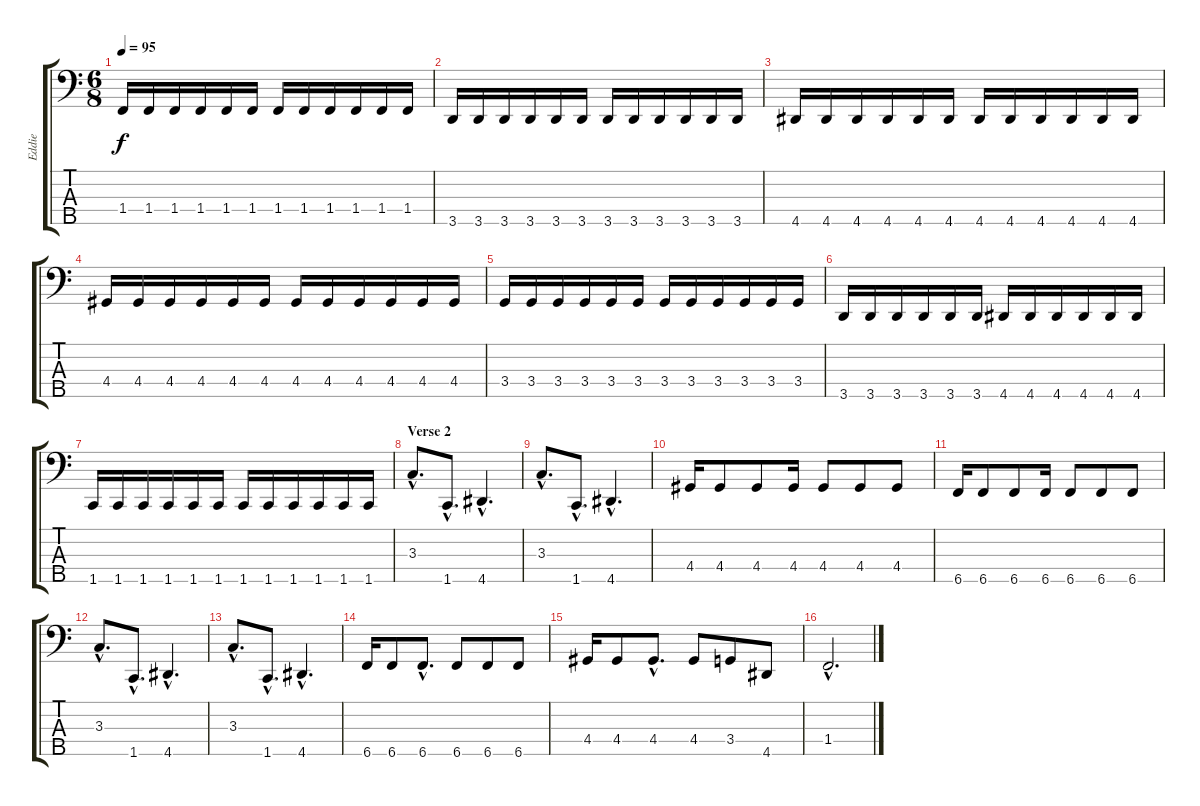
\track ("Eddie" "Eddie") {instrument electricbasspick}
\staff {score tabs}
\tuning (G2 D2 A1 E1 B0) {hide}
\ts (6 8)
\tempo 95
\clef f4
\ks c
1.4.16{dy f} 1.4.16 1.4.16 1.4.16 1.4.16 1.4.16 1.4.16 1.4.16 1.4.16 1.4.16 1.4.16 1.4.16 |
3.5.16 3.5.16 3.5.16 3.5.16 3.5.16 3.5.16 3.5.16 3.5.16 3.5.16 3.5.16 3.5.16 3.5.16 |
4.5.16 4.5.16 4.5.16 4.5.16 4.5.16 4.5.16 4.5.16 4.5.16 4.5.16 4.5.16 4.5.16 4.5.16 |
4.4.16 4.4.16 4.4.16 4.4.16 4.4.16 4.4.16 4.4.16 4.4.16 4.4.16 4.4.16 4.4.16 4.4.16 |
3.4.16 3.4.16 3.4.16 3.4.16 3.4.16 3.4.16 3.4.16 3.4.16 3.4.16 3.4.16 3.4.16 3.4.16 |
3.5.16 3.5.16 3.5.16 3.5.16 3.5.16 3.5.16 4.5.16 4.5.16 4.5.16 4.5.16 4.5.16 4.5.16 |
1.5.16 1.5.16 1.5.16 1.5.16 1.5.16 1.5.16 1.5.16 1.5.16 1.5.16 1.5.16 1.5.16 1.5.16 |
\section ("" "Verse 2")
3.3{hac}.8{d} 1.5{hac}.8{d} 4.5{hac}.4{d} |
3.3{hac}.8{d} 1.5{hac}.8{d} 4.5{hac}.4{d} |
4.4.16 4.4.8 4.4.8 4.4.16 4.4.8 4.4.8 4.4.8 |
6.5.16 6.5.8 6.5.8 6.5.16 6.5.8 6.5.8 6.5.8 |
3.3{hac}.8{d} 1.5{hac}.8{d} 4.5{hac}.4{d} |
3.3{hac}.8{d} 1.5{hac}.8{d} 4.5{hac}.4{d} |
6.5.16 6.5.8 6.5{hac}.8{d} 6.5.8 6.5.8 6.5.8 |
4.4.16 4.4.8 4.4{hac}.8{d} 4.4.8 3.4.8 4.5.8 |
1.4{hac}.2{d}
